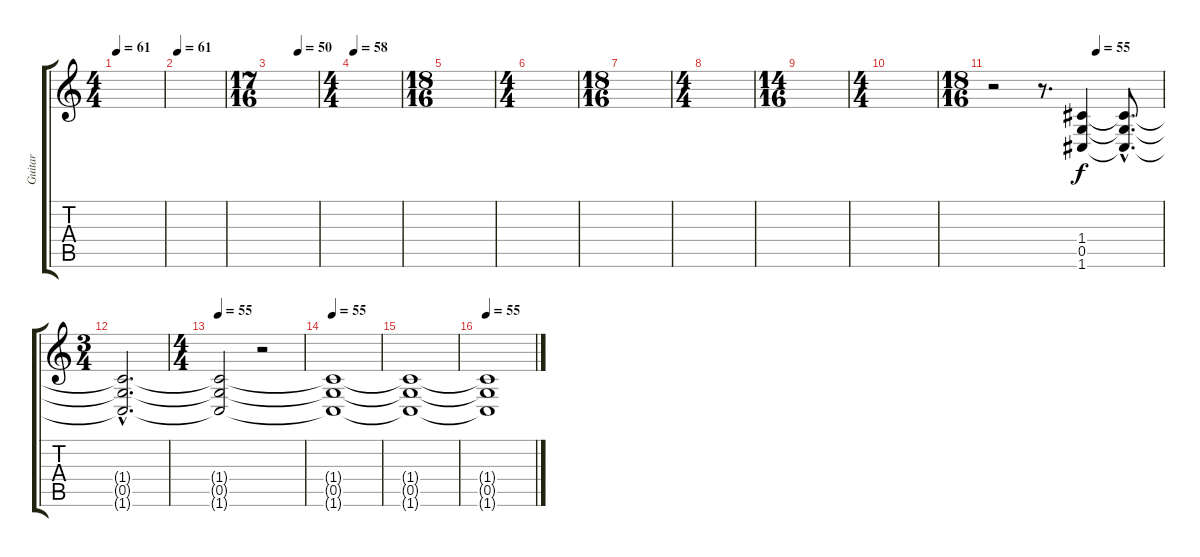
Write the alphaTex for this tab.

\track ("Guitar" "Guitar") {instrument overdrivenguitar}
\staff {score tabs}
\tuning (D4 A3 F3 C3 G2 C2) {hide}
\ts (4 4)
\tempo 61
\clef g2
\ks c
|
\tempo 61
|
\ts (17 16)
\tempo (50 0.5882352941176471)
|
\ts (4 4)
\tempo 58
|
\ts (18 16)
|
\ts (4 4)
|
\ts (18 16)
|
\ts (4 4)
|
\ts (14 16)
|
\ts (4 4)
|
\ts (18 16)
\tempo (55 0.6111111111111112)
r.2 r.8{d} (1.4 0.5 1.6).4{volume 13 balance 8 instrument distortionguitar} (1.4{hac t} 0.5{hac t} 1.6{hac t}).8{d} |
\ts (3 4)
(1.4{hac t} 0.5{hac t} 1.6{hac t}).2{d} |
\ts (4 4)
\tempo 55
(1.4{t} 0.5{t} 1.6{t}).2 r.2{volume 0} |
\tempo 55
(1.4{t} 0.5{t} 1.6{t}).1 |
(1.4{t} 0.5{t} 1.6{t}).1 |
\tempo 55
(1.4{t} 0.5{t} 1.6{t}).1
